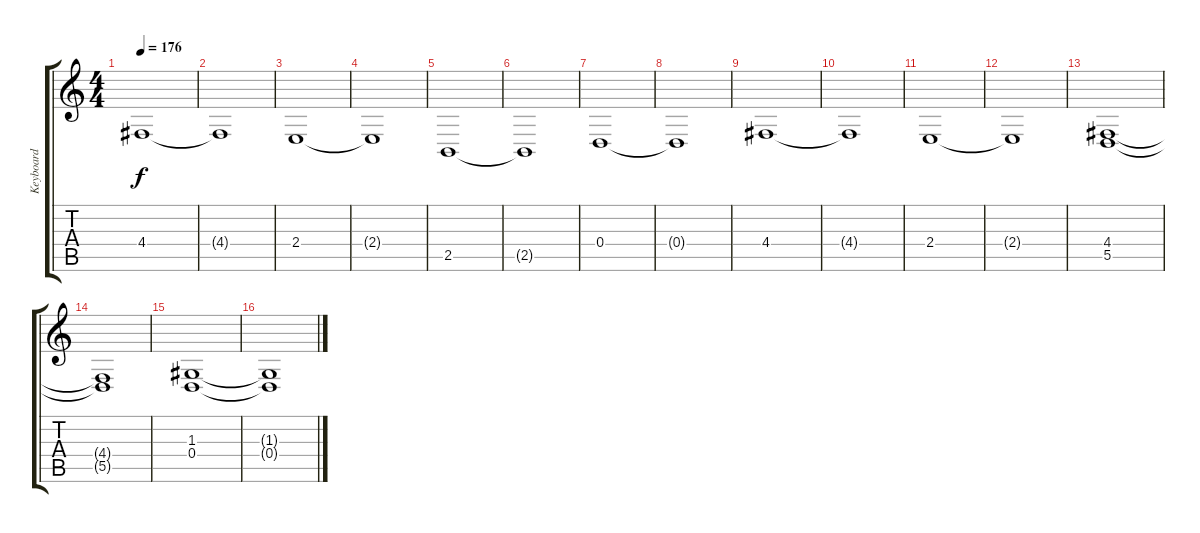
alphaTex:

\track ("Keyboard" "Keyboard") {instrument stringensemble1}
\staff {score tabs}
\tuning (E4 B3 G3 D3 A2 E2) {hide}
\ts (4 4)
\tempo 176
\clef g2
\ks c
4.4.1{dy f} |
4.4{t}.1 |
2.4.1 |
2.4{t}.1 |
2.5.1 |
2.5{t}.1 |
0.4.1 |
0.4{t}.1 |
4.4.1 |
4.4{t}.1 |
2.4.1 |
2.4{t}.1 |
(4.4 5.5).1 |
(4.4{t} 5.5{t}).1 |
(1.3 0.4).1 |
(1.3{t} 0.4{t}).1
